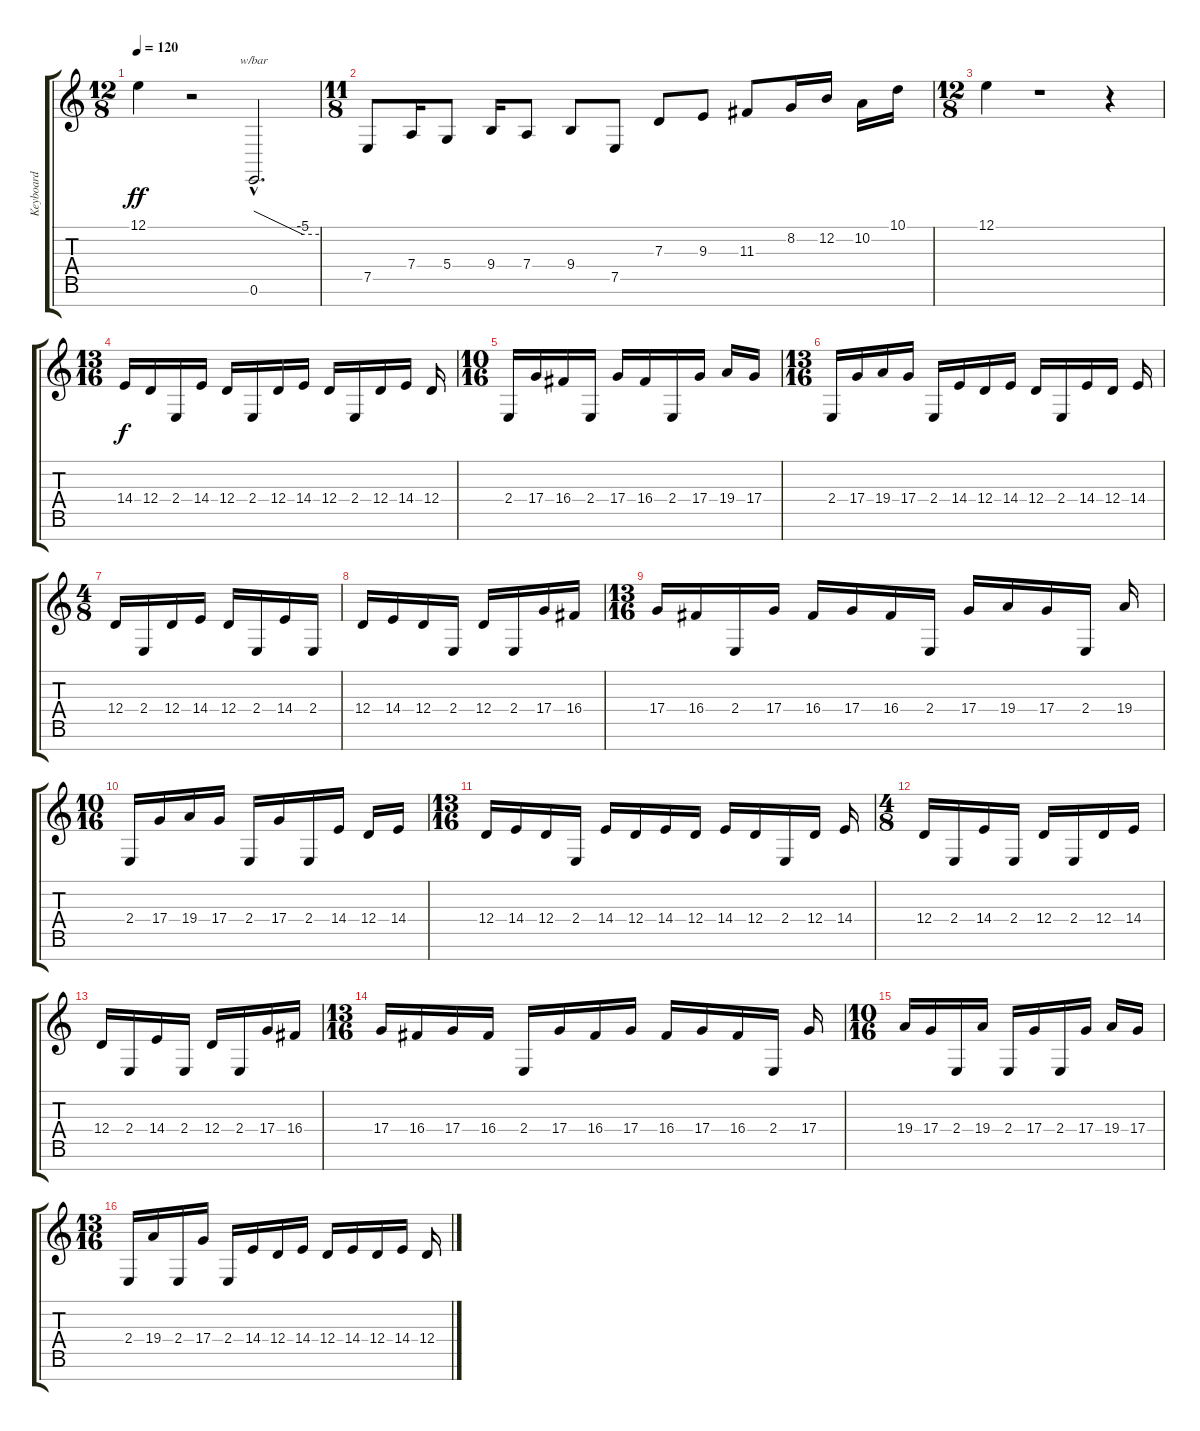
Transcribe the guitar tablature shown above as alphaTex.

\track ("Keyboard" "Keyboard") {instrument stringensemble1}
\staff {score tabs}
\tuning (E4 B3 G3 D3 A2 E2 B1) {hide}
\ts (12 8)
\tempo 120
\clef g2
\ks c
12.1.4{dy ff} r.2 0.6{hac}.2{d tbe (custom default 0 0 45 -20 60 -20)} |
\ts (11 8)
7.5.8 7.4.16 5.4.8 9.4.16 7.4.8 9.4.8 7.5.8 7.3.8 9.3.8 11.3.8 8.2.16 12.2.16 10.2.16 10.1.16 |
\ts (12 8)
12.1.4 r.1 r.4 |
\ts (13 16)
14.4.16{dy f volume 14} 12.4.16 2.4.16 14.4.16 12.4.16 2.4.16 12.4.16 14.4.16 12.4.16 2.4.16 12.4.16 14.4.16 12.4.16 |
\ts (10 16)
2.4.16 17.4.16 16.4.16 2.4.16 17.4.16 16.4.16 2.4.16 17.4.16 19.4.16 17.4.16 |
\ts (13 16)
2.4.16 17.4.16 19.4.16 17.4.16 2.4.16 14.4.16 12.4.16 14.4.16 12.4.16 2.4.16 14.4.16 12.4.16 14.4.16 |
\ts (4 8)
12.4.16 2.4.16 12.4.16 14.4.16 12.4.16 2.4.16 14.4.16 2.4.16 |
12.4.16 14.4.16 12.4.16 2.4.16 12.4.16 2.4.16 17.4.16 16.4.16 |
\ts (13 16)
17.4.16 16.4.16 2.4.16 17.4.16 16.4.16 17.4.16 16.4.16 2.4.16 17.4.16 19.4.16 17.4.16 2.4.16 19.4.16 |
\ts (10 16)
2.4.16 17.4.16 19.4.16 17.4.16 2.4.16 17.4.16 2.4.16 14.4.16 12.4.16 14.4.16 |
\ts (13 16)
12.4.16 14.4.16 12.4.16 2.4.16 14.4.16 12.4.16 14.4.16 12.4.16 14.4.16 12.4.16 2.4.16 12.4.16 14.4.16 |
\ts (4 8)
12.4.16 2.4.16 14.4.16 2.4.16 12.4.16 2.4.16 12.4.16 14.4.16 |
12.4.16 2.4.16 14.4.16 2.4.16 12.4.16 2.4.16 17.4.16 16.4.16 |
\ts (13 16)
17.4.16 16.4.16 17.4.16 16.4.16 2.4.16 17.4.16 16.4.16 17.4.16 16.4.16 17.4.16 16.4.16 2.4.16 17.4.16 |
\ts (10 16)
19.4.16 17.4.16 2.4.16 19.4.16 2.4.16 17.4.16 2.4.16 17.4.16 19.4.16 17.4.16 |
\ts (13 16)
2.4.16 19.4.16 2.4.16 17.4.16 2.4.16 14.4.16 12.4.16 14.4.16 12.4.16 14.4.16 12.4.16 14.4.16 12.4.16
